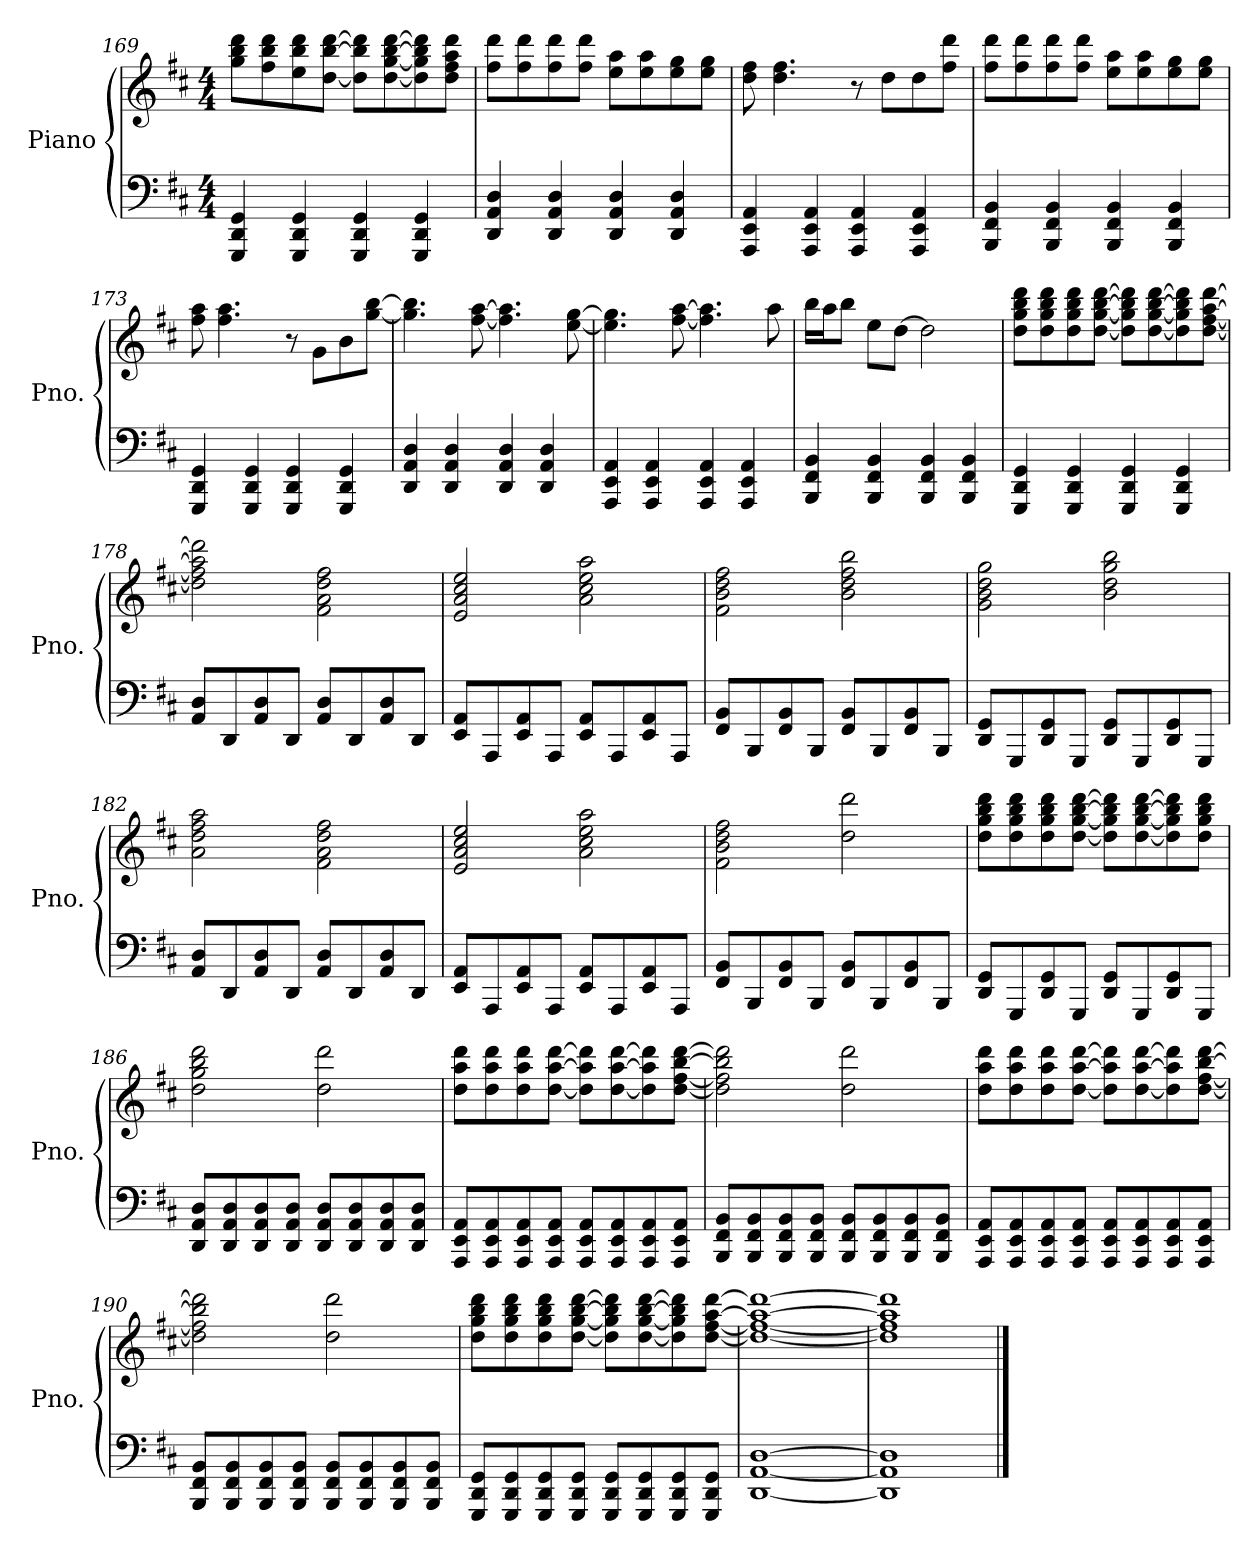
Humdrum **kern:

**kern	**kern
*part1	*part1
*staff2	*staff1
*I"Piano	*
*I'Pno.	*
*clefF4	*clefG2
*k[f#c#]	*k[f#c#]
*M4/4	*M4/4
=169	=169
4GGG/ 4DD/ 4GG/	8gg\ 8bb\ 8ddd\L
.	8ff#\ 8bb\ 8ddd\
4GGG/ 4DD/ 4GG/	8ee\ 8bb\ 8ddd\
.	[8dd\ [8bb\ [8ddd\J
4GGG/ 4DD/ 4GG/	8dd\] 8bb\] 8ddd\]L
.	[8dd\ [8gg\ [8bb\ [8ddd\
4GGG/ 4DD/ 4GG/	8dd\] 8gg\] 8bb\] 8ddd\]
.	8dd\ 8ff#\ 8aa\ 8ddd\J
!!LO:LB:g=z
=170	=170
4DD/ 4AA/ 4D/	8ff#\ 8ddd\L
.	8ff#\ 8ddd\
4DD/ 4AA/ 4D/	8ff#\ 8ddd\
.	8ff#\ 8ddd\J
4DD/ 4AA/ 4D/	8ee\ 8aa\L
.	8ee\ 8aa\
4DD/ 4AA/ 4D/	8ee\ 8gg\
.	8ee\ 8gg\J
=171	=171
4AAA/ 4EE/ 4AA/	8dd\ 8ff#\
.	4.dd\ 4.ff#\
4AAA/ 4EE/ 4AA/	.
4AAA/ 4EE/ 4AA/	8r
.	8dd\L
4AAA/ 4EE/ 4AA/	8dd\
.	8ff#\ 8ddd\J
=172	=172
4BBB/ 4FF#/ 4BB/	8ff#\ 8ddd\L
.	8ff#\ 8ddd\
4BBB/ 4FF#/ 4BB/	8ff#\ 8ddd\
.	8ff#\ 8ddd\J
4BBB/ 4FF#/ 4BB/	8ee\ 8aa\L
.	8ee\ 8aa\
4BBB/ 4FF#/ 4BB/	8ee\ 8gg\
.	8ee\ 8gg\J
=173	=173
4GGG/ 4DD/ 4GG/	8ff#\ 8aa\
.	4.ff#\ 4.aa\
4GGG/ 4DD/ 4GG/	.
4GGG/ 4DD/ 4GG/	8r
.	8g\L
4GGG/ 4DD/ 4GG/	8b\
.	[8gg\ [8bb\J
=174	=174
4DD/ 4AA/ 4D/	4.gg\] 4.bb\]
4DD/ 4AA/ 4D/	.
.	[8ff#\ [8aa\
4DD/ 4AA/ 4D/	4.ff#\] 4.aa\]
4DD/ 4AA/ 4D/	.
.	[8ee\ [8gg\
!!LO:LB:g=z
=175	=175
4AAA/ 4EE/ 4AA/	4.ee\] 4.gg\]
4AAA/ 4EE/ 4AA/	.
.	[8ff#\ [8aa\
4AAA/ 4EE/ 4AA/	4.ff#\] 4.aa\]
4AAA/ 4EE/ 4AA/	.
.	8aa\
=176	=176
4BBB/ 4FF#/ 4BB/	16bb\LL
.	16aa\J
.	8bb\J
4BBB/ 4FF#/ 4BB/	8ee\L
.	[8dd\J
4BBB/ 4FF#/ 4BB/	2dd\]
4BBB/ 4FF#/ 4BB/	.
=177	=177
4GGG/ 4DD/ 4GG/	8dd\ 8gg\ 8bb\ 8ddd\L
.	8dd\ 8gg\ 8bb\ 8ddd\
4GGG/ 4DD/ 4GG/	8dd\ 8gg\ 8bb\ 8ddd\
.	[8dd\ [8gg\ [8bb\ [8ddd\J
4GGG/ 4DD/ 4GG/	8dd\] 8gg\] 8bb\] 8ddd\]L
.	[8dd\ [8gg\ [8bb\ [8ddd\
4GGG/ 4DD/ 4GG/	8dd\] 8gg\] 8bb\] 8ddd\]
.	[8dd\ [8ff#\ [8aa\ [8ddd\J
=178	=178
8AA/ 8D/L	2dd\] 2ff#\] 2aa\] 2ddd\]
8DD/	.
8AA/ 8D/	.
8DD/J	.
8AA/ 8D/L	2f#\ 2a\ 2dd\ 2ff#\
8DD/	.
8AA/ 8D/	.
8DD/J	.
!!LO:LB:g=z
=179	=179
8EE/ 8AA/L	2e/ 2a/ 2cc#/ 2ee/
8AAA/	.
8EE/ 8AA/	.
8AAA/J	.
8EE/ 8AA/L	2a\ 2cc#\ 2ee\ 2aa\
8AAA/	.
8EE/ 8AA/	.
8AAA/J	.
=180	=180
8FF#/ 8BB/L	2f#\ 2b\ 2dd\ 2ff#\
8BBB/	.
8FF#/ 8BB/	.
8BBB/J	.
8FF#/ 8BB/L	2b\ 2dd\ 2ff#\ 2bb\
8BBB/	.
8FF#/ 8BB/	.
8BBB/J	.
=181	=181
8DD/ 8GG/L	2g\ 2b\ 2dd\ 2gg\
8GGG/	.
8DD/ 8GG/	.
8GGG/J	.
8DD/ 8GG/L	2b\ 2dd\ 2gg\ 2bb\
8GGG/	.
8DD/ 8GG/	.
8GGG/J	.
=182	=182
8AA/ 8D/L	2a\ 2dd\ 2ff#\ 2aa\
8DD/	.
8AA/ 8D/	.
8DD/J	.
8AA/ 8D/L	2f#\ 2a\ 2dd\ 2ff#\
8DD/	.
8AA/ 8D/	.
8DD/J	.
!!LO:LB:g=z
=183	=183
8EE/ 8AA/L	2e/ 2a/ 2cc#/ 2ee/
8AAA/	.
8EE/ 8AA/	.
8AAA/J	.
8EE/ 8AA/L	2a\ 2cc#\ 2ee\ 2aa\
8AAA/	.
8EE/ 8AA/	.
8AAA/J	.
=184	=184
8FF#/ 8BB/L	2f#\ 2b\ 2dd\ 2ff#\
8BBB/	.
8FF#/ 8BB/	.
8BBB/J	.
8FF#/ 8BB/L	2dd\ 2ddd\
8BBB/	.
8FF#/ 8BB/	.
8BBB/J	.
=185	=185
8DD/ 8GG/L	8dd\ 8gg\ 8bb\ 8ddd\L
8GGG/	8dd\ 8gg\ 8bb\ 8ddd\
8DD/ 8GG/	8dd\ 8gg\ 8bb\ 8ddd\
8GGG/J	[8dd\ [8gg\ [8bb\ [8ddd\J
8DD/ 8GG/L	8dd\] 8gg\] 8bb\] 8ddd\]L
8GGG/	[8dd\ [8gg\ [8bb\ [8ddd\
8DD/ 8GG/	8dd\] 8gg\] 8bb\] 8ddd\]
8GGG/J	8dd\ 8gg\ 8bb\ 8ddd\J
=186	=186
8DD/ 8AA/ 8D/L	2dd\ 2gg\ 2bb\ 2ddd\
8DD/ 8AA/ 8D/	.
8DD/ 8AA/ 8D/	.
8DD/ 8AA/ 8D/J	.
8DD/ 8AA/ 8D/L	2dd\ 2ddd\
8DD/ 8AA/ 8D/	.
8DD/ 8AA/ 8D/	.
8DD/ 8AA/ 8D/J	.
!!LO:PB:g=z
=187	=187
8AAA/ 8EE/ 8AA/L	8dd\ 8aa\ 8ddd\L
8AAA/ 8EE/ 8AA/	8dd\ 8aa\ 8ddd\
8AAA/ 8EE/ 8AA/	8dd\ 8aa\ 8ddd\
8AAA/ 8EE/ 8AA/J	[8dd\ [8aa\ [8ddd\J
8AAA/ 8EE/ 8AA/L	8dd\] 8aa\] 8ddd\]L
8AAA/ 8EE/ 8AA/	[8dd\ [8aa\ [8ddd\
8AAA/ 8EE/ 8AA/	8dd\] 8aa\] 8ddd\]
8AAA/ 8EE/ 8AA/J	[8dd\ [8ff#\ [8bb\ [8ddd\J
=188	=188
8BBB/ 8FF#/ 8BB/L	2dd\] 2ff#\] 2bb\] 2ddd\]
8BBB/ 8FF#/ 8BB/	.
8BBB/ 8FF#/ 8BB/	.
8BBB/ 8FF#/ 8BB/J	.
8BBB/ 8FF#/ 8BB/L	2dd\ 2ddd\
8BBB/ 8FF#/ 8BB/	.
8BBB/ 8FF#/ 8BB/	.
8BBB/ 8FF#/ 8BB/J	.
=189	=189
8AAA/ 8EE/ 8AA/L	8dd\ 8aa\ 8ddd\L
8AAA/ 8EE/ 8AA/	8dd\ 8aa\ 8ddd\
8AAA/ 8EE/ 8AA/	8dd\ 8aa\ 8ddd\
8AAA/ 8EE/ 8AA/J	[8dd\ [8aa\ [8ddd\J
8AAA/ 8EE/ 8AA/L	8dd\] 8aa\] 8ddd\]L
8AAA/ 8EE/ 8AA/	[8dd\ [8aa\ [8ddd\
8AAA/ 8EE/ 8AA/	8dd\] 8aa\] 8ddd\]
8AAA/ 8EE/ 8AA/J	[8dd\ [8ff#\ [8bb\ [8ddd\J
!!LO:LB:g=z
=190	=190
8BBB/ 8FF#/ 8BB/L	2dd\] 2ff#\] 2bb\] 2ddd\]
8BBB/ 8FF#/ 8BB/	.
8BBB/ 8FF#/ 8BB/	.
8BBB/ 8FF#/ 8BB/J	.
8BBB/ 8FF#/ 8BB/L	2dd\ 2ddd\
8BBB/ 8FF#/ 8BB/	.
8BBB/ 8FF#/ 8BB/	.
8BBB/ 8FF#/ 8BB/J	.
=191	=191
8GGG/ 8DD/ 8GG/L	8dd\ 8gg\ 8bb\ 8ddd\L
8GGG/ 8DD/ 8GG/	8dd\ 8gg\ 8bb\ 8ddd\
8GGG/ 8DD/ 8GG/	8dd\ 8gg\ 8bb\ 8ddd\
8GGG/ 8DD/ 8GG/J	[8dd\ [8gg\ [8bb\ [8ddd\J
8GGG/ 8DD/ 8GG/L	8dd\] 8gg\] 8bb\] 8ddd\]L
8GGG/ 8DD/ 8GG/	[8dd\ [8gg\ [8bb\ [8ddd\
8GGG/ 8DD/ 8GG/	8dd\] 8gg\] 8bb\] 8ddd\]
8GGG/ 8DD/ 8GG/J	[8dd\ [8ff#\ [8aa\ [8ddd\J
=192	=192
[1DD [1AA [1D	1dd_ 1ff#_ 1aa_ 1ddd_
=193	=193
1DD] 1AA] 1D]	1dd] 1ff#] 1aa] 1ddd]
==	==
*-	*-
